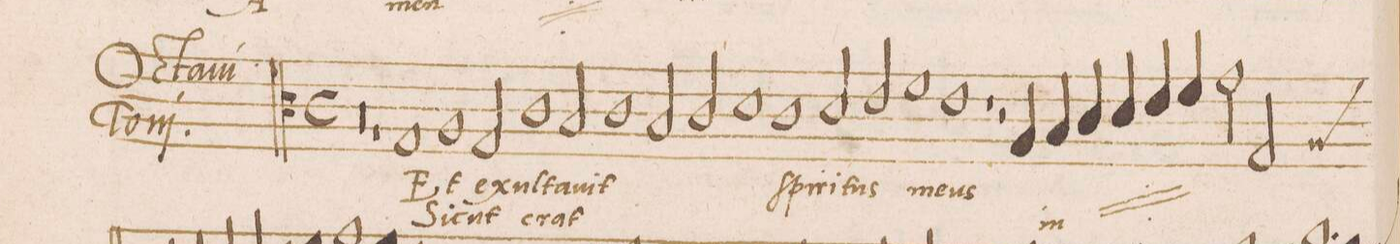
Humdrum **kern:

**kern	**text	**text
*I"ALTVS	*	*
*clefC3	*	*
*k[]	*	*
*met(c)	*	*
*M4/2	*	*
0r	.	.
=2	=2	=2
1r	.	.
1G	Et	Si-
=3	=3	=3
1A	.	-cut
2G/	e-	.
1c\	-xul-	e-
=4	=4	=4
2B/	-ta-	-rat
1c	-vit	.
=5	=5	=5
2B/	.	.
2c/	.	.
1d	.	.
=6	=6	=6
1c	ſpi-	.
2d/	-ri-	.
2e/	-tus	.
=7	=7	=7
1f	me-	.
1e	-us	.
=8	=8	=8
1r	.	.
*	*ij	*
2r	.	.
4A/	spi-	in
4B/	.	.
=9	=9	=9
4c/	-ri-	.
4d/	.	.
4e/	-tus	.
4f/	.	.
2g\	me-	.
*custos:A	*	*
2G/	-us	.
*	*Xij	*
=10	=10	=10
*-	*-	*-
